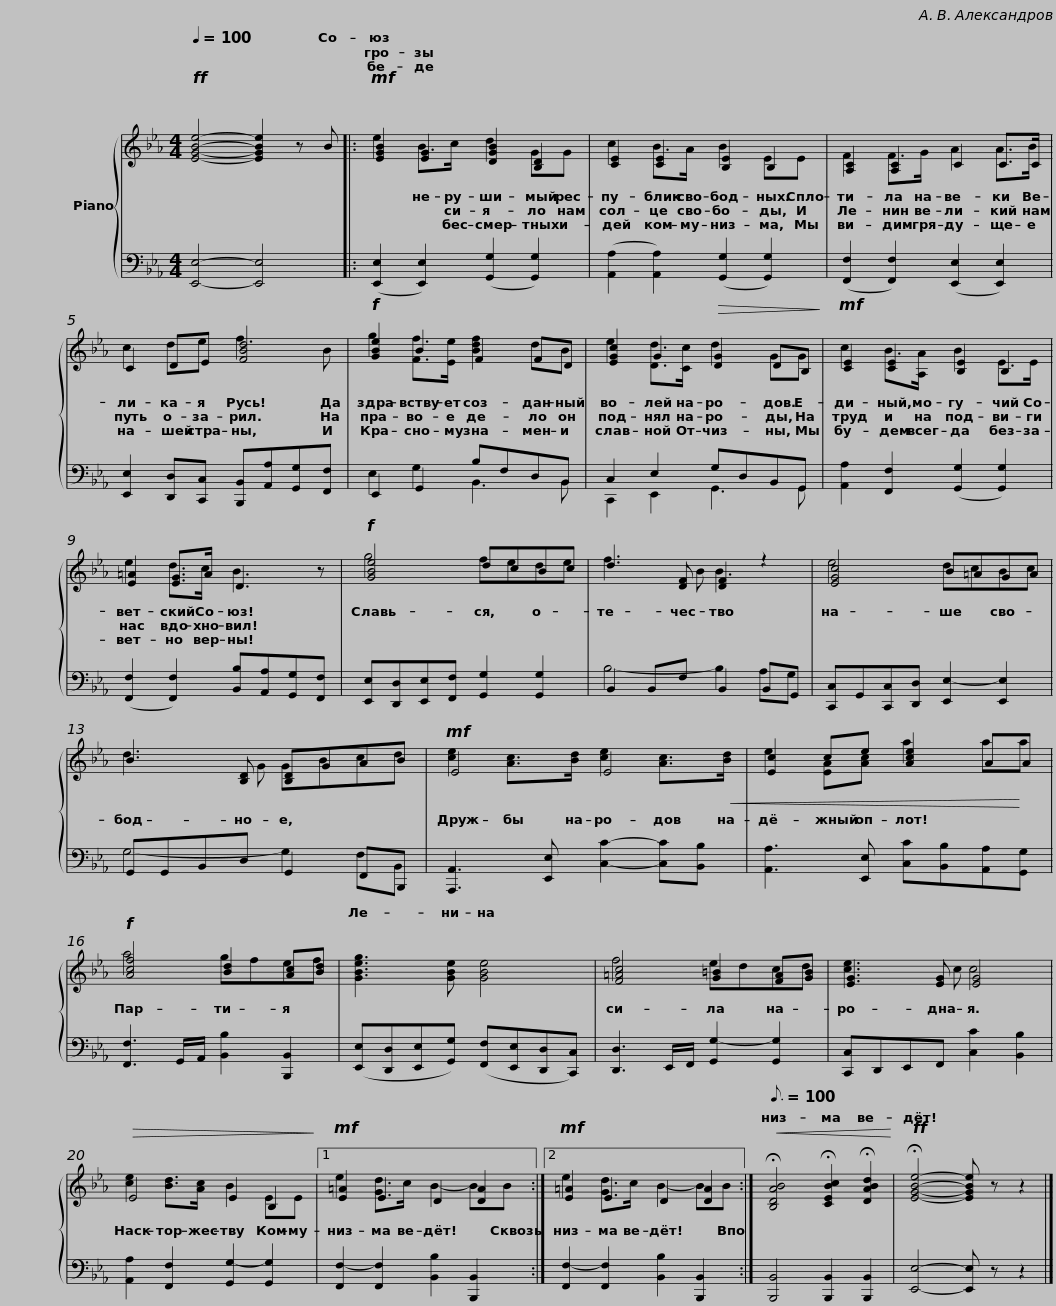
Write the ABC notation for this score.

X:1
%%score { ( 1 3 ) | ( 2 4 ) }
L:1/8
Q:1/4=100
M:4/4
I:linebreak $
K:Eb
V:1 treble
V:3 treble
V:2 bass
V:4 bass
V:1
!ff! [EGBe]4- [EGBe]2 z B |:!mf! [EGB]2 [EG]2 [DGB]2 [B,D]2 | [CE]2 [CE]2 [B,E]2 B,2 |$ [A,C]2 [A,C]2 C2 C>C | C2 DE [FBd]4 | %5
!f! [GBe]2 B2 F2 FD |$ [EGc]2 G2!>(! [DG]2 DB,!>)! |!mf! [CE]2 [CE]2 [B,E]2 B,2 | [E=A]2 [EG]>A D3 z |$!f! [GBe]4 dcBc | %10
 d3 [DF] [DF]2 z2 | [EGc]4 B=AGA | B3 [B,D] [B,D]GAB |$!mf! E4 E4 | [Ec]2 ce [Ace]2 AA | %15
!f! [Acf]4 [Bd]2 [Ac][Bd] | [GBeg]3 [GBe] [GBe]4 |$ [F=Ac]4 [G=B]2 [FA][GB] | [EG]3 [EG] [EG]4 |!>(! E4 E2 B,2!>)! |1 %20
!mf! [E=A]2 E2 D2 [DA]2 :|2$!mf! [E=A]2 E2 D2 [DA]2 :|[Q:3/16=100]!<(! !fermata![B,DAB]4 !fermata![CEBc]2 !fermata![DABd]2!<)! |!ff! !fermata![EGBe]4- [EGBe] z z2 |] %24
V:2
 [E,,E,]4- [E,,E,]4 |: ([E,,E,]2 [E,,E,]2) ([G,,G,]2 [G,,G,]2) | ([A,,A,]2 [A,,A,]2) ([G,,G,]2 [G,,G,]2) |$ ([F,,F,]2 [F,,F,]2) ([E,,E,]2 [E,,E,]2) | [E,,E,]2 [D,,D,][C,,C,] [B,,,B,,][A,,A,][G,,G,][F,,F,] | %5
 E,,2 G,,2 B,F,D,B,, |$ C,2 E,2 G,D,B,,G,, | [A,,A,]2 [F,,F,]2 ([G,,G,]2 [G,,G,]2) | ([F,,F,]2 [F,,F,]2) [B,,B,][A,,A,][G,,G,][F,,F,] |$ [E,,E,][D,,D,][E,,E,][F,,F,] [G,,G,]2 [G,,G,]2 | %10
 B,,2 B,,F, B,,2 B,,G,, | [C,,C,]G,,[C,,C,][D,,D,] [E,,E,-]2 [E,,E,]2 | G,,G,,B,,D, G,,2 F,,B,,, |$ [A,,,A,,]3 [E,,E,] [C,C]2- [C,C][B,,B,] | [A,,A,]3 [E,,E,] [C,C][B,,B,][A,,A,][G,,G,] | %15
 [F,,F,]3 G,,/A,,/ [B,,B,]2 [B,,,B,,]2 | ([E,,E,][D,,D,][E,,E,][G,,G,]) ([F,,F,][E,,E,][D,,D,][C,,C,]) |$ [D,,D,]3 E,,/F,,/ [G,,G,-]2 [G,,G,]2 | [C,,C,]D,,E,,F,, [C,C]2 [B,,B,]2 | [A,,A,]2 [F,,F,]2 [G,,G,-]2 [G,,G,]2 |1 %20
 [F,,F,-]2 [F,,F,]2 [B,,B,]2 [B,,,B,,]2 :|2$ [F,,F,-]2 [F,,F,]2 [B,,B,]2 [B,,,B,,]2 :| [B,,,B,,]4 [B,,,B,,]2 [B,,,B,,]2 | [E,,E,]4- [E,,E,] z z2 |] %24
V:3
 x8 |: e2 B>c d2 GG | c2 B>A B2 EE |$ F2 F>G A2 A>B | c2 de f3 B | %5
 g2 [Ff]>[Ee] [Bdf]2 dB |$ e2 [Dd]>[Cc] d2 GG | c2 B>[A,A] B2 E>E | e2 d>c B3 x |$ g4 fede | %10
 f3 B B3 x | e4 dcBc | d3 G GBcd |$ [ce]2 [Ac]>[Bd] [ce]2 [Ac]>!<(![Bd] | e2 [EA][Ac] a2 a!<)!a | %15
 a4 gfef | x8 |$ f4 edcd | [ce]3 c c4 | [ce]2 [Bd]>[Ac] B2 EE |1 %20
 e2 [Gd]>c B2- BB :|2$ e2 [Gd]>c B2- BB :| x8 | x8 |] %24
V:4
 x8 |: x8 | x8 |$ x8 | x8 | %5
 E,2 G,2 B,,3 B,, |$ C,,2 E,,2 G,,3 G,, | x8 | x8 |$ x8 | %10
 B,4- B,2 A,G, | x8 | G,4- G,2 F,B,, |$ x8 | x8 | %15
 x8 | x8 |$ x8 | x8 | x8 |1 %20
 x8 :|2$ x8 :| x8 | x8 |] %24
